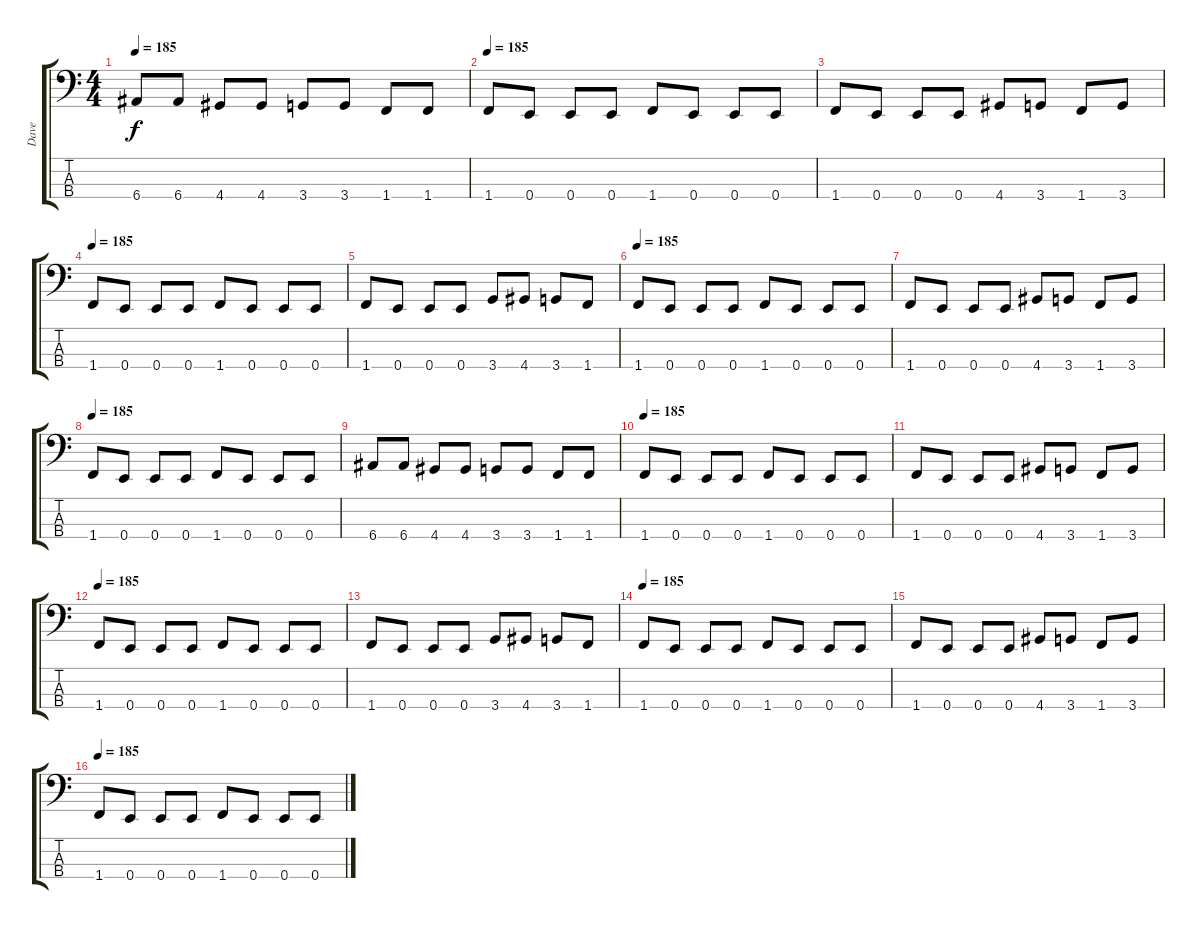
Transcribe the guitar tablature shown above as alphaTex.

\track ("Dave" "Dave") {instrument electricbassfinger}
\staff {score tabs}
\tuning (G2 D2 A1 E1) {hide}
\ts (4 4)
\tempo 185
\clef f4
\ks c
6.4.8{dy f} 6.4.8 4.4.8 4.4.8 3.4.8 3.4.8 1.4.8 1.4.8 |
\tempo 185
1.4.8 0.4.8 0.4.8 0.4.8 1.4.8 0.4.8 0.4.8 0.4.8 |
1.4.8 0.4.8 0.4.8 0.4.8 4.4.8 3.4.8 1.4.8 3.4.8 |
\tempo 185
1.4.8 0.4.8 0.4.8 0.4.8 1.4.8 0.4.8 0.4.8 0.4.8 |
1.4.8 0.4.8 0.4.8 0.4.8 3.4.8 4.4.8 3.4.8 1.4.8 |
\tempo 185
1.4.8 0.4.8 0.4.8 0.4.8 1.4.8 0.4.8 0.4.8 0.4.8 |
1.4.8 0.4.8 0.4.8 0.4.8 4.4.8 3.4.8 1.4.8 3.4.8 |
\tempo 185
1.4.8 0.4.8 0.4.8 0.4.8 1.4.8 0.4.8 0.4.8 0.4.8 |
6.4.8 6.4.8 4.4.8 4.4.8 3.4.8 3.4.8 1.4.8 1.4.8 |
\tempo 185
1.4.8 0.4.8 0.4.8 0.4.8 1.4.8 0.4.8 0.4.8 0.4.8 |
1.4.8 0.4.8 0.4.8 0.4.8 4.4.8 3.4.8 1.4.8 3.4.8 |
\tempo 185
1.4.8 0.4.8 0.4.8 0.4.8 1.4.8 0.4.8 0.4.8 0.4.8 |
1.4.8 0.4.8 0.4.8 0.4.8 3.4.8 4.4.8 3.4.8 1.4.8 |
\tempo 185
1.4.8 0.4.8 0.4.8 0.4.8 1.4.8 0.4.8 0.4.8 0.4.8 |
1.4.8 0.4.8 0.4.8 0.4.8 4.4.8 3.4.8 1.4.8 3.4.8 |
\tempo 185
1.4.8 0.4.8 0.4.8 0.4.8 1.4.8 0.4.8 0.4.8 0.4.8
